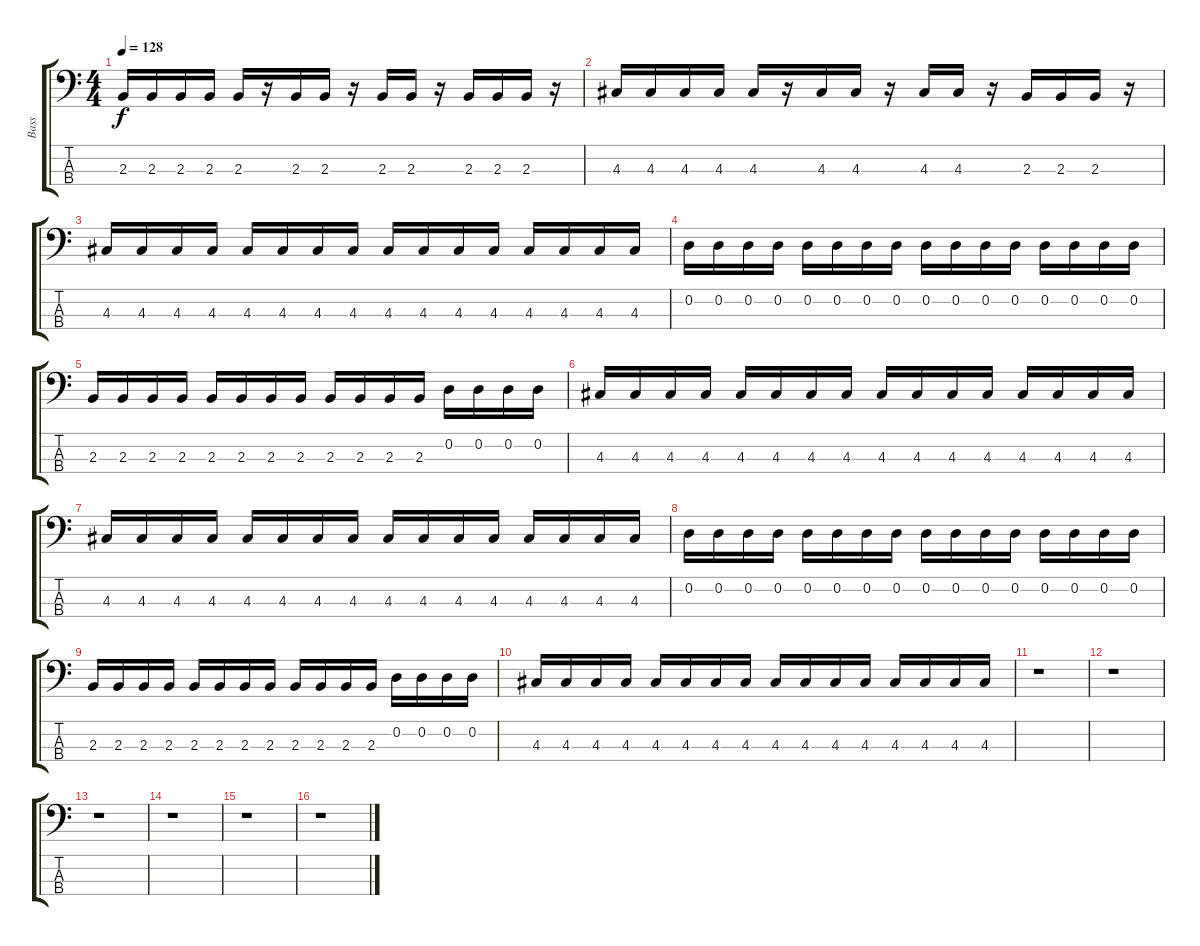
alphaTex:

\track ("Bass" "Bass") {instrument synthbass1}
\staff {score tabs}
\tuning (G2 D2 A1 E1) {hide}
\ts (4 4)
\tempo 128
\clef f4
\ks c
2.3.16{dy f} 2.3.16 2.3.16 2.3.16 2.3.16 r.16 2.3.16 2.3.16 r.16 2.3.16 2.3.16 r.16 2.3.16 2.3.16 2.3.16 r.16 |
4.3.16 4.3.16 4.3.16 4.3.16 4.3.16 r.16 4.3.16 4.3.16 r.16 4.3.16 4.3.16 r.16 2.3.16 2.3.16 2.3.16 r.16 |
4.3.16{instrument synthbass1} 4.3.16 4.3.16 4.3.16 4.3.16 4.3.16 4.3.16 4.3.16 4.3.16 4.3.16 4.3.16 4.3.16 4.3.16 4.3.16 4.3.16 4.3.16 |
0.2.16{instrument synthbass1} 0.2.16 0.2.16 0.2.16 0.2.16 0.2.16 0.2.16 0.2.16 0.2.16 0.2.16 0.2.16 0.2.16 0.2.16 0.2.16 0.2.16 0.2.16 |
2.3.16 2.3.16 2.3.16 2.3.16 2.3.16 2.3.16 2.3.16 2.3.16 2.3.16 2.3.16 2.3.16 2.3.16 0.2.16 0.2.16 0.2.16 0.2.16 |
4.3.16 4.3.16 4.3.16 4.3.16 4.3.16 4.3.16 4.3.16 4.3.16 4.3.16 4.3.16 4.3.16 4.3.16 4.3.16 4.3.16 4.3.16 4.3.16 |
4.3.16{instrument synthbass1} 4.3.16 4.3.16 4.3.16 4.3.16 4.3.16 4.3.16 4.3.16 4.3.16 4.3.16 4.3.16 4.3.16 4.3.16 4.3.16 4.3.16 4.3.16 |
0.2.16{instrument synthbass1} 0.2.16 0.2.16 0.2.16 0.2.16 0.2.16 0.2.16 0.2.16 0.2.16 0.2.16 0.2.16 0.2.16 0.2.16 0.2.16 0.2.16 0.2.16 |
2.3.16 2.3.16 2.3.16 2.3.16 2.3.16 2.3.16 2.3.16 2.3.16 2.3.16 2.3.16 2.3.16 2.3.16 0.2.16 0.2.16 0.2.16 0.2.16 |
4.3.16 4.3.16 4.3.16 4.3.16 4.3.16 4.3.16 4.3.16 4.3.16 4.3.16 4.3.16 4.3.16 4.3.16 4.3.16 4.3.16 4.3.16 4.3.16 |
r.1 |
r.1 |
r.1 |
r.1 |
r.1 |
r.1
